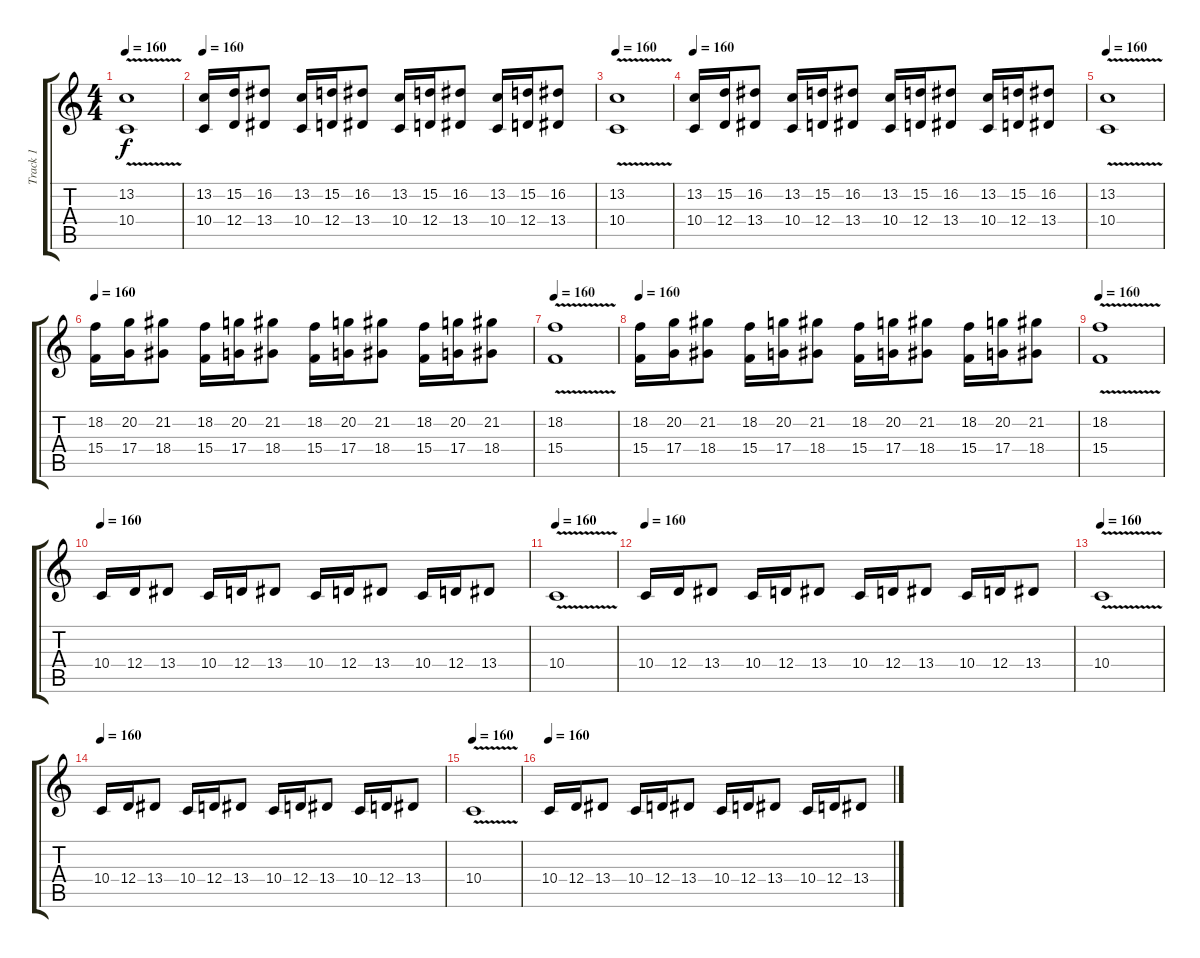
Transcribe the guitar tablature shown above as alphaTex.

\track ("Track 1" "Track 1") {instrument fiddle}
\staff {score tabs}
\tuning (E4 B3 G3 D3 A2 E2) {hide}
\ts (4 4)
\tempo 160
\clef g2
\ks c
(13.2 10.4{v}).1{dy f} |
\tempo 160
(13.2 10.4).16 (15.2 12.4).16 (16.2 13.4).8 (13.2 10.4).16 (15.2 12.4).16 (16.2 13.4).8 (13.2 10.4).16 (15.2 12.4).16 (16.2 13.4).8 (13.2 10.4).16 (15.2 12.4).16 (16.2 13.4).8 |
\tempo 160
(13.2 10.4{v}).1 |
\tempo 160
(13.2 10.4).16 (15.2 12.4).16 (16.2 13.4).8 (13.2 10.4).16 (15.2 12.4).16 (16.2 13.4).8 (13.2 10.4).16 (15.2 12.4).16 (16.2 13.4).8 (13.2 10.4).16 (15.2 12.4).16 (16.2 13.4).8 |
\tempo 160
(13.2 10.4{v}).1 |
\tempo 160
(18.2 15.4).16 (20.2 17.4).16 (21.2 18.4).8 (18.2 15.4).16 (20.2 17.4).16 (21.2 18.4).8 (18.2 15.4).16 (20.2 17.4).16 (21.2 18.4).8 (18.2 15.4).16 (20.2 17.4).16 (21.2 18.4).8 |
\tempo 160
(18.2 15.4{v}).1 |
\tempo 160
(18.2 15.4).16 (20.2 17.4).16 (21.2 18.4).8 (18.2 15.4).16 (20.2 17.4).16 (21.2 18.4).8 (18.2 15.4).16 (20.2 17.4).16 (21.2 18.4).8 (18.2 15.4).16 (20.2 17.4).16 (21.2 18.4).8 |
\tempo 160
(18.2 15.4{v}).1 |
\tempo 160
10.4.16 12.4.16 13.4.8 10.4.16 12.4.16 13.4.8 10.4.16 12.4.16 13.4.8 10.4.16 12.4.16 13.4.8 |
\tempo 160
10.4{v}.1 |
\tempo 160
10.4.16 12.4.16 13.4.8 10.4.16 12.4.16 13.4.8 10.4.16 12.4.16 13.4.8 10.4.16 12.4.16 13.4.8 |
\tempo 160
10.4{v}.1 |
\tempo 160
10.4.16 12.4.16 13.4.8 10.4.16 12.4.16 13.4.8 10.4.16 12.4.16 13.4.8 10.4.16 12.4.16 13.4.8 |
\tempo 160
10.4{v}.1 |
\tempo 160
10.4.16 12.4.16 13.4.8 10.4.16 12.4.16 13.4.8 10.4.16 12.4.16 13.4.8 10.4.16 12.4.16 13.4.8
